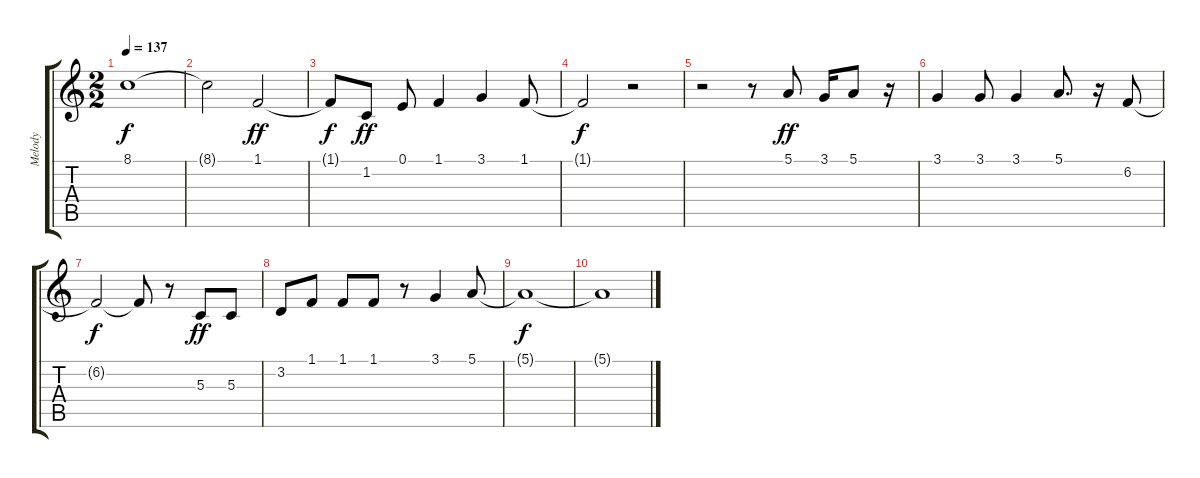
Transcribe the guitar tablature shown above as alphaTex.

\track ("Melody" "Melody") {instrument vibraphone}
\staff {score tabs}
\tuning (E4 B3 G3 D3 A2 E2) {hide}
\ts (2 2)
\tempo 137
\clef g2
\ks c
8.1{t}.1{dy f} |
8.1{t}.2 1.1.2{dy ff} |
1.1{t}.8{dy f} 1.2.8{dy ff volume 14} 0.1.8 1.1.4 3.1.4 1.1.8 |
1.1{t}.2{dy f} r.2 |
r.2 r.8 5.1.8{dy ff volume 14} 3.1.16 5.1.8 r.16 |
3.1.4 3.1.8 3.1.4 5.1.8{d} r.16 6.2.8 |
6.2{t}.2{dy f} 6.2{t}.8 r.8 5.3.8{dy ff volume 11} 5.3.8{volume 10} |
3.2.8{volume 10} 1.1.8{volume 9} 1.1.8{volume 9} 1.1.8{volume 9} r.8 3.1.4{volume 8} 5.1.8{volume 8} |
5.1{t}.1{dy f} |
5.1{t}.1
